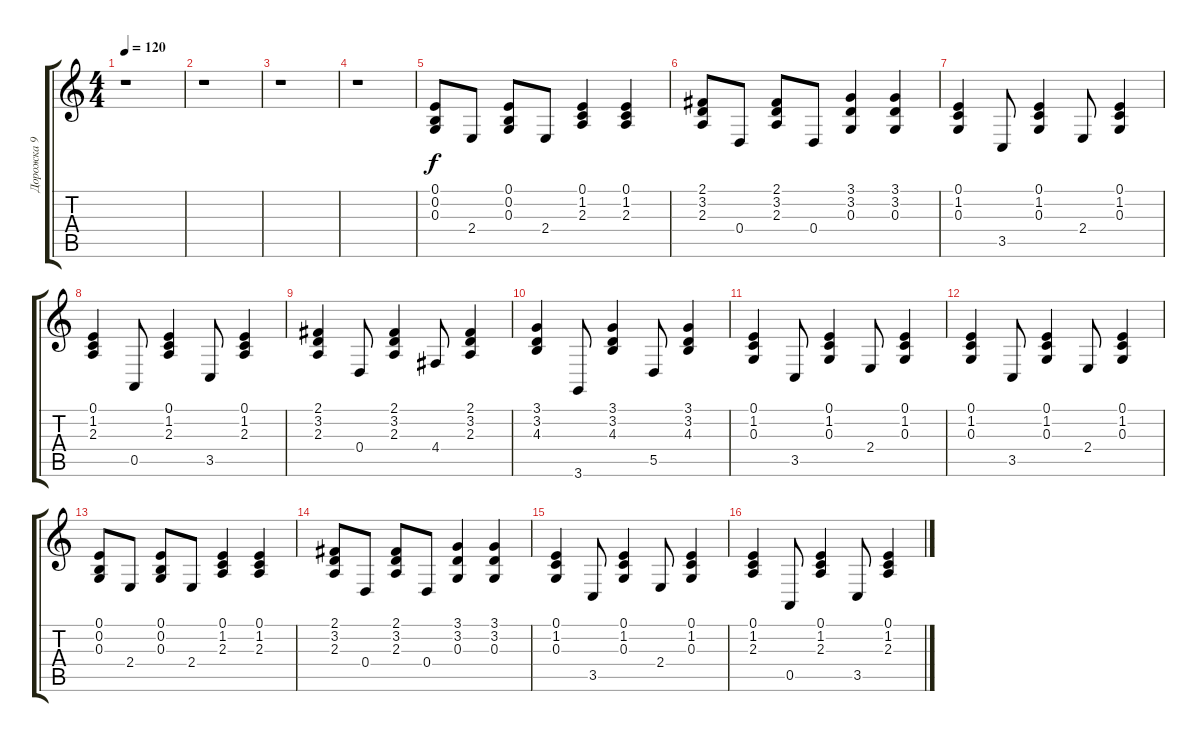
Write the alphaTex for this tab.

\track ("Дорожка 9" "Дорожка 9") {instrument electricgrandpiano}
\staff {score tabs}
\tuning (E4 B3 G3 D3 A2 E2) {hide}
\ts (4 4)
\tempo 120
\clef g2
\ks c
r.1{dy f} |
r.1 |
r.1 |
r.1 |
(0.1 0.2 0.3).8{instrument electricgrandpiano} 2.4.8 (0.1 0.2 0.3).8 2.4.8 (0.1 1.2 2.3).4 (0.1 1.2 2.3).4 |
(2.1 3.2 2.3).8 0.4.8 (2.1 3.2 2.3).8 0.4.8 (3.1 3.2 0.3).4 (3.1 3.2 0.3).4 |
(0.1 1.2 0.3).4 3.5.8 (0.1 1.2 0.3).4 2.4.8 (0.1 1.2 0.3).4 |
(0.1 1.2 2.3).4 0.5.8 (0.1 1.2 2.3).4 3.5.8 (0.1 1.2 2.3).4 |
(2.1 3.2 2.3).4 0.4.8 (2.1 3.2 2.3).4 4.4.8 (2.1 3.2 2.3).4 |
(3.1 3.2 4.3).4 3.6.8 (3.1 3.2 4.3).4 5.5.8 (3.1 3.2 4.3).4 |
(0.1 1.2 0.3).4 3.5.8 (0.1 1.2 0.3).4 2.4.8 (0.1 1.2 0.3).4 |
(0.1 1.2 0.3).4 3.5.8 (0.1 1.2 0.3).4 2.4.8 (0.1 1.2 0.3).4 |
(0.1 0.2 0.3).8 2.4.8 (0.1 0.2 0.3).8 2.4.8 (0.1 1.2 2.3).4 (0.1 1.2 2.3).4 |
(2.1 3.2 2.3).8 0.4.8 (2.1 3.2 2.3).8 0.4.8 (3.1 3.2 0.3).4 (3.1 3.2 0.3).4 |
(0.1 1.2 0.3).4 3.5.8 (0.1 1.2 0.3).4 2.4.8 (0.1 1.2 0.3).4 |
(0.1 1.2 2.3).4 0.5.8 (0.1 1.2 2.3).4 3.5.8 (0.1 1.2 2.3).4
